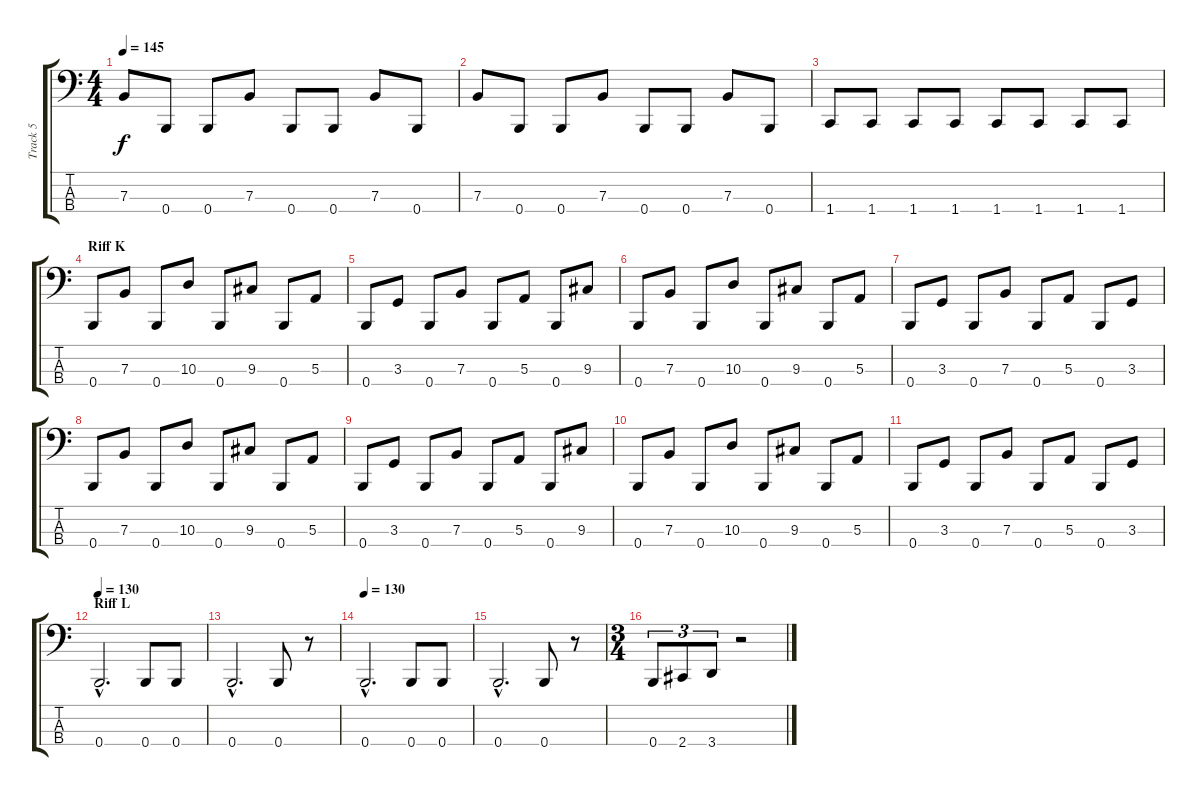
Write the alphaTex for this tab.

\track ("Track 5" "Track 5") {instrument electricbassfinger}
\staff {score tabs}
\tuning (D2 A1 E1 B0) {hide}
\ts (4 4)
\tempo 145
\clef f4
\ks c
7.3.8{dy f} 0.4.8 0.4.8 7.3.8 0.4.8 0.4.8 7.3.8 0.4.8 |
7.3.8 0.4.8 0.4.8 7.3.8 0.4.8 0.4.8 7.3.8 0.4.8 |
1.4.8 1.4.8 1.4.8 1.4.8 1.4.8 1.4.8 1.4.8 1.4.8 |
\section ("" "Riff K")
0.4.8 7.3.8 0.4.8 10.3.8 0.4.8 9.3.8 0.4.8 5.3.8 |
0.4.8 3.3.8 0.4.8 7.3.8 0.4.8 5.3.8 0.4.8 9.3.8 |
0.4.8 7.3.8 0.4.8 10.3.8 0.4.8 9.3.8 0.4.8 5.3.8 |
0.4.8 3.3.8 0.4.8 7.3.8 0.4.8 5.3.8 0.4.8 3.3.8 |
0.4.8 7.3.8 0.4.8 10.3.8 0.4.8 9.3.8 0.4.8 5.3.8 |
0.4.8 3.3.8 0.4.8 7.3.8 0.4.8 5.3.8 0.4.8 9.3.8 |
0.4.8 7.3.8 0.4.8 10.3.8 0.4.8 9.3.8 0.4.8 5.3.8 |
0.4.8 3.3.8 0.4.8 7.3.8 0.4.8 5.3.8 0.4.8 3.3.8 |
\section ("" "Riff L")
\tempo 130
0.4{hac}.2{d} 0.4.8 0.4.8 |
0.4{hac}.2{d} 0.4.8 r.8 |
\tempo 130
0.4{hac}.2{d} 0.4.8 0.4.8 |
0.4{hac}.2{d} 0.4.8 r.8 |
\ts (3 4)
0.4.8{tu (3 2)} 2.4.8{tu (3 2)} 3.4.8{tu (3 2)} r.2
